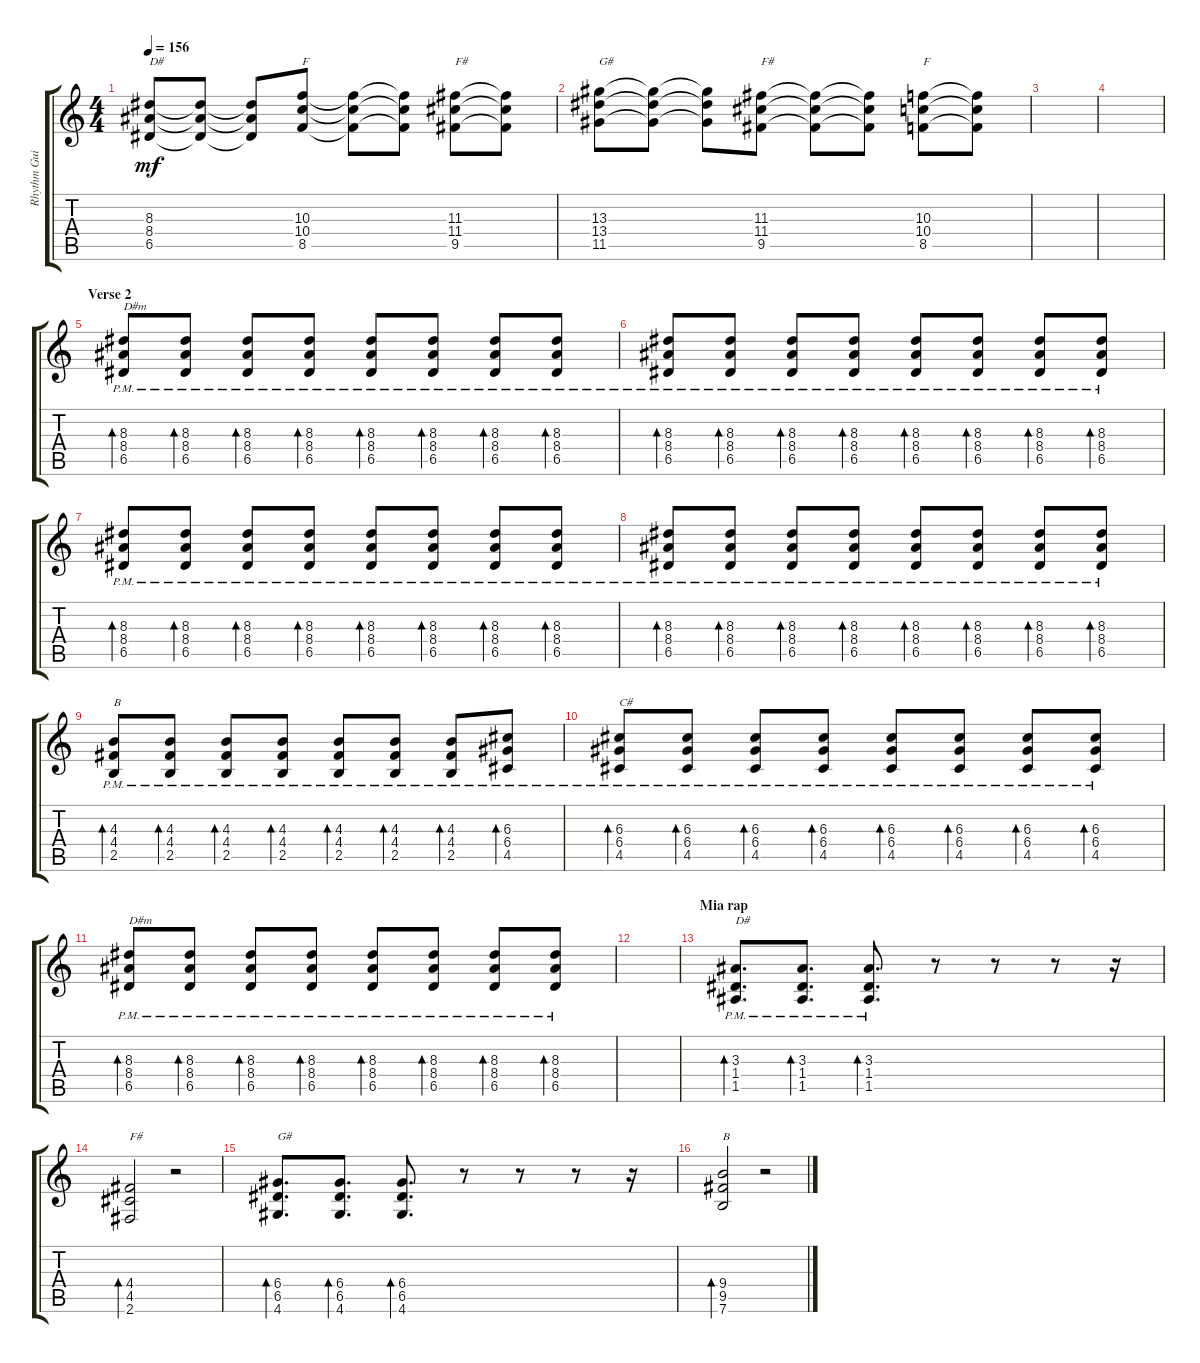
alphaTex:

\track ("Rhythm Guitar" "Rhythm Gui") {instrument overdrivenguitar}
\staff {score tabs}
\tuning (E4 B3 G3 D3 A2 E2) {hide}
\ts (4 4)
\tempo 156
\clef g2
\ks c
(8.3 8.4 6.5).8{txt "D#" dy mf} (8.3{t} 8.4{t} 6.5{t}).8 (8.3{t} 8.4{t} 6.5{t}).8 (10.3 10.4 8.5).8{txt "F"} (10.3{t} 10.4{t} 8.5{t}).8 (10.3{t} 10.4{t} 8.5{t}).8 (11.3 11.4 9.5).8{txt "F#"} (11.3{t} 11.4{t} 9.5{t}).8 |
(13.3 13.4 11.5).8{txt "G#"} (13.3{t} 13.4{t} 11.5{t}).8 (13.3{t} 13.4{t} 11.5{t}).8 (11.3 11.4 9.5).8{txt "F#"} (11.3{t} 11.4{t} 9.5{t}).8 (11.3{t} 11.4{t} 9.5{t}).8 (10.3 10.4 8.5).8{txt "F"} (10.3{t} 10.4{t} 8.5{t}).8 |
|
|
\section ("" "Verse 2")
(8.3{pm} 8.4{pm} 6.5{pm}).8{bd 30 txt "D#m"} (8.3{pm} 8.4{pm} 6.5{pm}).8{bd 30} (8.3{pm} 8.4{pm} 6.5{pm}).8{bd 30} (8.3{pm} 8.4{pm} 6.5{pm}).8{bd 30} (8.3{pm} 8.4{pm} 6.5{pm}).8{bd 30} (8.3{pm} 8.4{pm} 6.5{pm}).8{bd 30} (8.3{pm} 8.4{pm} 6.5{pm}).8{bd 30} (8.3{pm} 8.4{pm} 6.5{pm}).8{bd 30} |
(8.3{pm} 8.4{pm} 6.5{pm}).8{bd 30} (8.3{pm} 8.4{pm} 6.5{pm}).8{bd 30} (8.3{pm} 8.4{pm} 6.5{pm}).8{bd 30} (8.3{pm} 8.4{pm} 6.5{pm}).8{bd 30} (8.3{pm} 8.4{pm} 6.5{pm}).8{bd 30} (8.3{pm} 8.4{pm} 6.5{pm}).8{bd 30} (8.3{pm} 8.4{pm} 6.5{pm}).8{bd 30} (8.3{pm} 8.4{pm} 6.5{pm}).8{bd 30} |
(8.3{pm} 8.4{pm} 6.5{pm}).8{bd 30} (8.3{pm} 8.4{pm} 6.5{pm}).8{bd 30} (8.3{pm} 8.4{pm} 6.5{pm}).8{bd 30} (8.3{pm} 8.4{pm} 6.5{pm}).8{bd 30} (8.3{pm} 8.4{pm} 6.5{pm}).8{bd 30} (8.3{pm} 8.4{pm} 6.5{pm}).8{bd 30} (8.3{pm} 8.4{pm} 6.5{pm}).8{bd 30} (8.3{pm} 8.4{pm} 6.5{pm}).8{bd 30} |
(8.3{pm} 8.4{pm} 6.5{pm}).8{bd 30} (8.3{pm} 8.4{pm} 6.5{pm}).8{bd 30} (8.3{pm} 8.4{pm} 6.5{pm}).8{bd 30} (8.3{pm} 8.4{pm} 6.5{pm}).8{bd 30} (8.3{pm} 8.4{pm} 6.5{pm}).8{bd 30} (8.3{pm} 8.4{pm} 6.5{pm}).8{bd 30} (8.3{pm} 8.4{pm} 6.5{pm}).8{bd 30} (8.3{pm} 8.4{pm} 6.5{pm}).8{bd 30} |
(4.3{pm} 4.4{pm} 2.5{pm}).8{bd 30 txt "B"} (4.3{pm} 4.4{pm} 2.5{pm}).8{bd 30} (4.3{pm} 4.4{pm} 2.5{pm}).8{bd 30} (4.3{pm} 4.4{pm} 2.5{pm}).8{bd 30} (4.3{pm} 4.4{pm} 2.5{pm}).8{bd 30} (4.3{pm} 4.4{pm} 2.5{pm}).8{bd 30} (4.3{pm} 4.4{pm} 2.5{pm}).8{bd 30} (6.3{pm} 6.4{pm} 4.5{pm}).8{bd 30} |
(6.3{pm} 6.4{pm} 4.5{pm}).8{bd 30 txt "C#"} (6.3{pm} 6.4{pm} 4.5{pm}).8{bd 30} (6.3{pm} 6.4{pm} 4.5{pm}).8{bd 30} (6.3{pm} 6.4{pm} 4.5{pm}).8{bd 30} (6.3{pm} 6.4{pm} 4.5{pm}).8{bd 30} (6.3{pm} 6.4{pm} 4.5{pm}).8{bd 30} (6.3{pm} 6.4{pm} 4.5{pm}).8{bd 30} (6.3{pm} 6.4{pm} 4.5{pm}).8{bd 30} |
(8.3{pm} 8.4{pm} 6.5{pm}).8{bd 30 txt "D#m"} (8.3{pm} 8.4{pm} 6.5{pm}).8{bd 30} (8.3{pm} 8.4{pm} 6.5{pm}).8{bd 30} (8.3{pm} 8.4{pm} 6.5{pm}).8{bd 30} (8.3{pm} 8.4{pm} 6.5{pm}).8{bd 30} (8.3{pm} 8.4{pm} 6.5{pm}).8{bd 30} (8.3{pm} 8.4{pm} 6.5{pm}).8{bd 30} (8.3{pm} 8.4{pm} 6.5{pm}).8{bd 30} |
|
\section ("" "Mia rap")
(3.3{pm} 1.4{pm} 1.5{pm}).8{d bd 30 txt "D#"} (3.3{pm} 1.4{pm} 1.5{pm}).8{d bd 30} (3.3{pm} 1.4{pm} 1.5{pm}).8{d bd 30} r.8 r.8 r.8 r.16 |
(4.4 4.5 2.6).2{bd 30 txt "F#"} r.2 |
(6.4 6.5 4.6).8{d bd 30 txt "G#"} (6.4 6.5 4.6).8{d bd 30} (6.4 6.5 4.6).8{d bd 30} r.8 r.8 r.8 r.16 |
(9.4 9.5 7.6).2{bd 30 txt "B"} r.2
